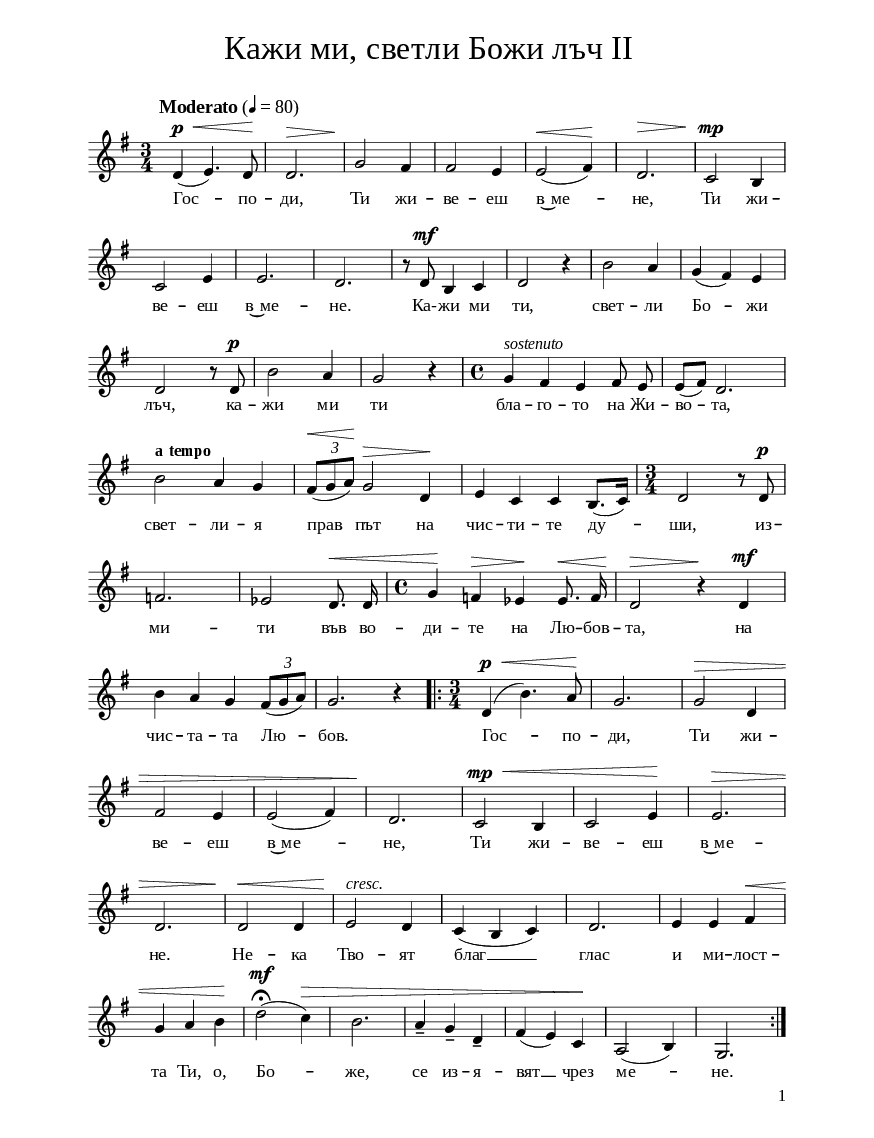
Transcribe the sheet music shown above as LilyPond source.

\version "2.24.2"

% include paper part and global functions
\include "include/globals.ily"

\bookpart {
  \label #'ref211
  \tocItem \markup "Кажи ми, светли Божи лъч II"
  \paper {
    print-all-headers = ##t
    print-page-number = ##t
    print-first-page-number = ##t

    % put page numbers on the bottom
    oddHeaderMarkup = \markup ""
    evenHeaderMarkup = \markup ""
    oddFooterMarkup = \markup
    \fill-line {
      ""
      \if \should-print-page-number \fromproperty #'page:page-number-string
    }
    evenFooterMarkup = \markup
    \fill-line {
      \if \should-print-page-number \fromproperty #'page:page-number-string
      ""
    }

    left-margin = 1.5\cm
    right-margin = 1.5\cm
    top-margin = 1.6\cm
    bottom-margin = 1.2\cm
    ragged-bottom = ##t % do not spread the staves to fill the whole vertical space

    % change distance between staves
    system-system-spacing =
    #'((basic-distance . 11)
       (minimum-distance . 6)
       (padding . 1)
       (stretchability . 12))
  }
  \score {
    \include "include/score-layout.ily"

    \new Voice \absolute {
      \clef treble
      \key g \major
      \time 3/4
      \tempoFunc "Moderato" 4 "80"
      \autoBeamOff

      d'4 (  ^\p  ^\<  e'4. )  d'8  ^\! | % 2
      d'2.  ^\> | % 3
      g'2  ^\!  fis'4 | % 4
      fis'2  e'4 | % 5
      e'2 (  ^\<  fis'4 )  ^\! | % 6
      d'2.  ^\> | % 7
      c'2  ^\!  ^\mp  b4 \break | % 8
      c'2  e'4 | % 9
      e'2. |
      d'2. | % 11
      r8  d'8  ^\mf  b4  c'4 | % 12
      d'2 r4 | % 13
      b'2  a'4 | % 14
      g'4 (  fis'4 )  e'4 \break | % 15
      d'2 r8  d'8  ^\p | % 16
      b'2  a'4 | % 17
      g'2 r4 | % 18
      \time 4/4  | % 18
      g'4 ^\markup{ \italic {sostenuto} }  fis'4  e'4
      fis'8  e'8 | % 19
      e'8 ( [  fis'8 ) ]  d'2. \break |

      b'2  ^\markup{ \bold {a tempo} }  a'4  g'4 | % 21
      \once \omit TupletBracket
      \times 2/3  {
        fis'8 ( [  ^\<  g'8  a'8 ) ]
      }
      ^\!  g'2  ^\>  d'4  ^\! | % 22
      e'4  c'4  c'4  b8. ( [  c'16 ) ]
      | % 23
      \time 3/4  | % 23
      d'2 r8  d'8  ^\p \break | % 24
      f'2. | % 25
      es'2
      \once \override Hairpin.to-barline = ##f
      d'8. ^\<  d'16 | % 26
      \time 4/4  | % 26
      g'4  ^\!  f'4  ^\>  es'4 ^\! es'8. ^\<
      f'16 | % 27
      d'2  ^\!  ^\> r4  ^\!  d'4  ^\mf \break | % 28
      b'4  a'4  g'4 \once \omit TupletBracket
      \times 2/3  {
        fis'8 ( [  g'8  a'8 ) ]
      }
      | % 29
      g'2. r4 \bar ".|:"

      \time 3/4  |
      d'4 (  ^\p  ^\<  b'4. )  a'8  ^\! | % 31
      g'2. | % 32
      g'2  ^\>  d'4 \break | % 33
      fis'2  e'4 | % 34
      e'2 (  fis'4 ) | % 35
      d'2.  ^\! | % 36
      c'2  ^\mp  ^\<  b4 | % 37
      c'2  e'4  ^\! | % 38
      e'2.  ^\> \break | % 39
      d'2. |
      d'2  ^\!  ^\<  d'4 | % 41
      e'2  ^\! ^\markup \italic { "cresc." }  d'4 | % 42
      \once \omit TupletBracket

      c'4 (  b4
      c'4 )
      |
      d'2. | % 43
      e'4  e'4  fis'4  ^\< | % 44
      g'4  a'4  b'4  ^\!  | % 45
      d''2 ( ^\fermata  ^\mf  c''4 )  ^\> | % 46
      b'2. | % 47
      a'4 --  g'4 --  d'4 -- | % 48
      fis'4 (  e'4 )  c'4  ^\! | % 49
      a2 (  b4 ) |
      g2.
      \bar ":|."
    }

    \addlyrics {
      Гос -- по -- ди, Ти жи -- ве --
      еш в~ме -- не, Ти жи -- ве --
      еш в~ме -- не. "Ка-" -- жи ми ти,
      свет -- ли Бо -- жи лъч, ка --
      жи ми ти бла -- го -- то на Жи --
      во -- та, свет -- ли -- я прав
      път на чис -- ти -- те ду
      -- ши, из -- ми -- ти във во --
      ди -- те на Лю -- бов -- та, на
      чис -- та -- та Лю --  бов.
      Гос -- по -- ди, Ти жи -- ве --
      еш в~ме -- не, Ти жи -- ве --
      еш в~ме -- не. Не -- ка Тво -- ят
      благ __   глас и ми -- лост --
      та Ти, о, Бо -- же, се из -- я
      -- вят __  чрез ме -- не.}

      \header {
        title = \titleFunc "Кажи ми, светли Божи лъч II  " "Kaži mi svetli, Boži lăč II"
      }

      \midi{}

    } % score

  } % bookpart

  % Più mosso
  %
